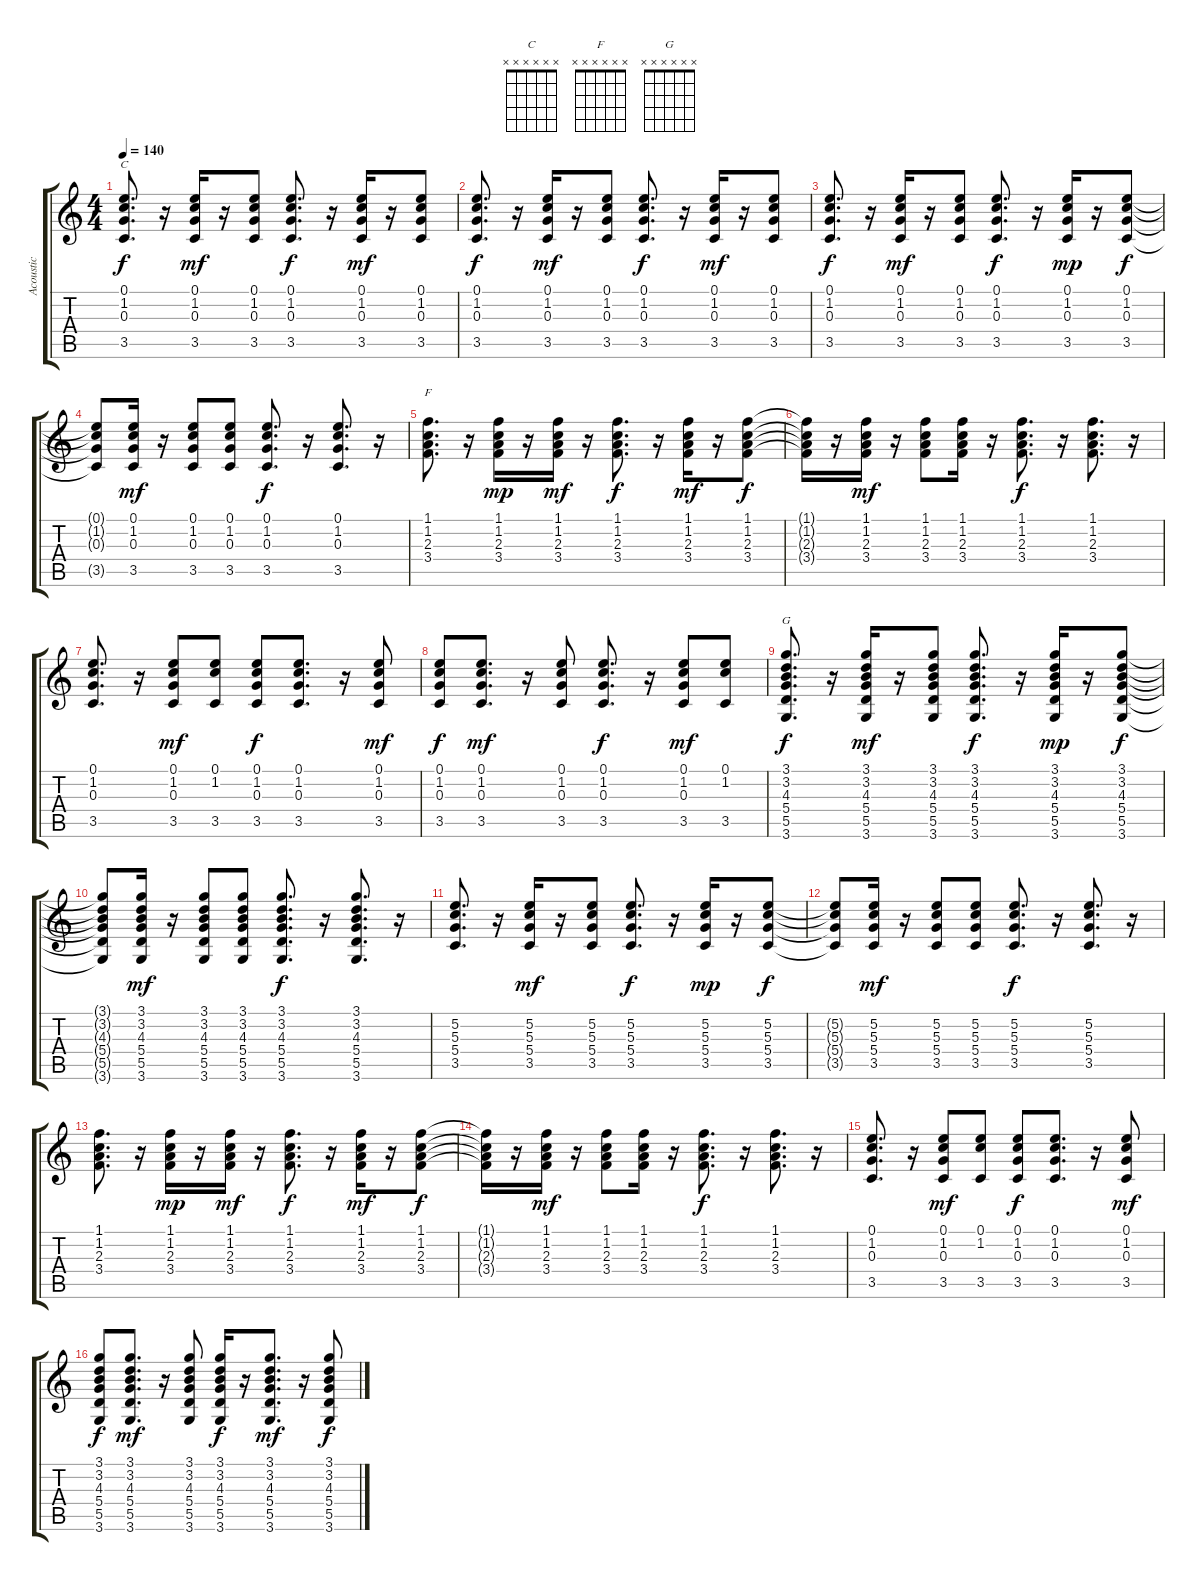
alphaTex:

\track ("Acoustic" "Acoustic") {instrument acousticguitarsteel}
\staff {score tabs}
\tuning (E4 B3 G3 D3 A2 E2) {hide}
\chord ("C" x x x x x x)
\chord ("F" x x x x x x)
\chord ("G" x x x x x x)
\ts (4 4)
\tempo 140
\clef g2
\ks c
(0.1 1.2 0.3 3.5).8{d ch "C" dy f} r.16 (0.1 1.2 0.3 3.5).16{dy mf} r.16 (0.1 1.2 0.3 3.5).8 (0.1 1.2 0.3 3.5).8{d dy f} r.16 (0.1 1.2 0.3 3.5).16{dy mf} r.16 (0.1 1.2 0.3 3.5).8 |
(0.1 1.2 0.3 3.5).8{d dy f} r.16 (0.1 1.2 0.3 3.5).16{dy mf} r.16 (0.1 1.2 0.3 3.5).8 (0.1 1.2 0.3 3.5).8{d dy f} r.16 (0.1 1.2 0.3 3.5).16{dy mf} r.16 (0.1 1.2 0.3 3.5).8 |
(0.1 1.2 0.3 3.5).8{d dy f} r.16 (0.1 1.2 0.3 3.5).16{dy mf} r.16 (0.1 1.2 0.3 3.5).8 (0.1 1.2 0.3 3.5).8{d dy f} r.16 (0.1 1.2 0.3 3.5).16{dy mp} r.16 (0.1 1.2 0.3 3.5).8{dy f} |
(0.1{t} 1.2{t} 0.3{t} 3.5{t}).8 (0.1 1.2 0.3 3.5).16{dy mf} r.16 (0.1 1.2 0.3 3.5).8 (0.1 1.2 0.3 3.5).8 (0.1 1.2 0.3 3.5).8{d dy f} r.16 (0.1 1.2 0.3 3.5).8{d} r.16 |
(1.1 1.2 2.3 3.4).8{d ch "F"} r.16 (1.1 1.2 2.3 3.4).16{dy mp} r.16 (1.1 1.2 2.3 3.4).16{dy mf} r.16 (1.1 1.2 2.3 3.4).8{d dy f} r.16 (1.1 1.2 2.3 3.4).16{dy mf} r.16 (1.1 1.2 2.3 3.4).8{dy f} |
(1.1{t} 1.2{t} 2.3{t} 3.4{t}).16 r.16 (1.1 1.2 2.3 3.4).16{dy mf} r.16 (1.1 1.2 2.3 3.4).8 (1.1 1.2 2.3 3.4).16 r.16 (1.1 1.2 2.3 3.4).8{d dy f} r.16 (1.1 1.2 2.3 3.4).8{d} r.16 |
(0.1 1.2 0.3 3.5).8{d} r.16 (0.1 1.2 0.3 3.5).8{dy mf} (0.1 1.2 3.5).8 (0.1 1.2 0.3 3.5).8{dy f} (0.1 1.2 0.3 3.5).8{d} r.16 (0.1 1.2 0.3 3.5).8{dy mf} |
(0.1 1.2 0.3 3.5).8{dy f} (0.1 1.2 0.3 3.5).8{d dy mf} r.16 (0.1 1.2 0.3 3.5).8 (0.1 1.2 0.3 3.5).8{d dy f} r.16 (0.1 1.2 0.3 3.5).8{dy mf} (0.1 1.2 3.5).8 |
(3.1 3.2 4.3 5.4 5.5 3.6).8{d ch "G" dy f} r.16 (3.1 3.2 4.3 5.4 5.5 3.6).16{dy mf} r.16 (3.1 3.2 4.3 5.4 5.5 3.6).8 (3.1 3.2 4.3 5.4 5.5 3.6).8{d dy f} r.16 (3.1 3.2 4.3 5.4 5.5 3.6).16{dy mp} r.16 (3.1 3.2 4.3 5.4 5.5 3.6).8{dy f} |
(3.1{t} 3.2{t} 4.3{t} 5.4{t} 5.5{t} 3.6{t}).8 (3.1 3.2 4.3 5.4 5.5 3.6).16{dy mf} r.16 (3.1 3.2 4.3 5.4 5.5 3.6).8 (3.1 3.2 4.3 5.4 5.5 3.6).8 (3.1 3.2 4.3 5.4 5.5 3.6).8{d dy f} r.16 (3.1 3.2 4.3 5.4 5.5 3.6).8{d} r.16 |
(5.2 5.3 5.4 3.5).8{d} r.16 (5.2 5.3 5.4 3.5).16{dy mf} r.16 (5.2 5.3 5.4 3.5).8 (5.2 5.3 5.4 3.5).8{d dy f} r.16 (5.2 5.3 5.4 3.5).16{dy mp} r.16 (5.2 5.3 5.4 3.5).8{dy f} |
(5.2{t} 5.3{t} 5.4{t} 3.5{t}).8 (5.2 5.3 5.4 3.5).16{dy mf} r.16 (5.2 5.3 5.4 3.5).8 (5.2 5.3 5.4 3.5).8 (5.2 5.3 5.4 3.5).8{d dy f} r.16 (5.2 5.3 5.4 3.5).8{d} r.16 |
(1.1 1.2 2.3 3.4).8{d} r.16 (1.1 1.2 2.3 3.4).16{dy mp} r.16 (1.1 1.2 2.3 3.4).16{dy mf} r.16 (1.1 1.2 2.3 3.4).8{d dy f} r.16 (1.1 1.2 2.3 3.4).16{dy mf} r.16 (1.1 1.2 2.3 3.4).8{dy f} |
(1.1{t} 1.2{t} 2.3{t} 3.4{t}).16 r.16 (1.1 1.2 2.3 3.4).16{dy mf} r.16 (1.1 1.2 2.3 3.4).8 (1.1 1.2 2.3 3.4).16 r.16 (1.1 1.2 2.3 3.4).8{d dy f} r.16 (1.1 1.2 2.3 3.4).8{d} r.16 |
(0.1 1.2 0.3 3.5).8{d} r.16 (0.1 1.2 0.3 3.5).8{dy mf} (0.1 1.2 3.5).8 (0.1 1.2 0.3 3.5).8{dy f} (0.1 1.2 0.3 3.5).8{d} r.16 (0.1 1.2 0.3 3.5).8{dy mf} |
(3.1 3.2 4.3 5.4 5.5 3.6).8{dy f} (3.1 3.2 4.3 5.4 5.5 3.6).8{d dy mf} r.16 (3.1 3.2 4.3 5.4 5.5 3.6).8 (3.1 3.2 4.3 5.4 5.5 3.6).16{dy f} r.16 (3.1 3.2 4.3 5.4 5.5 3.6).8{d dy mf} r.16 (3.1 3.2 4.3 5.4 5.5 3.6).8{dy f}
